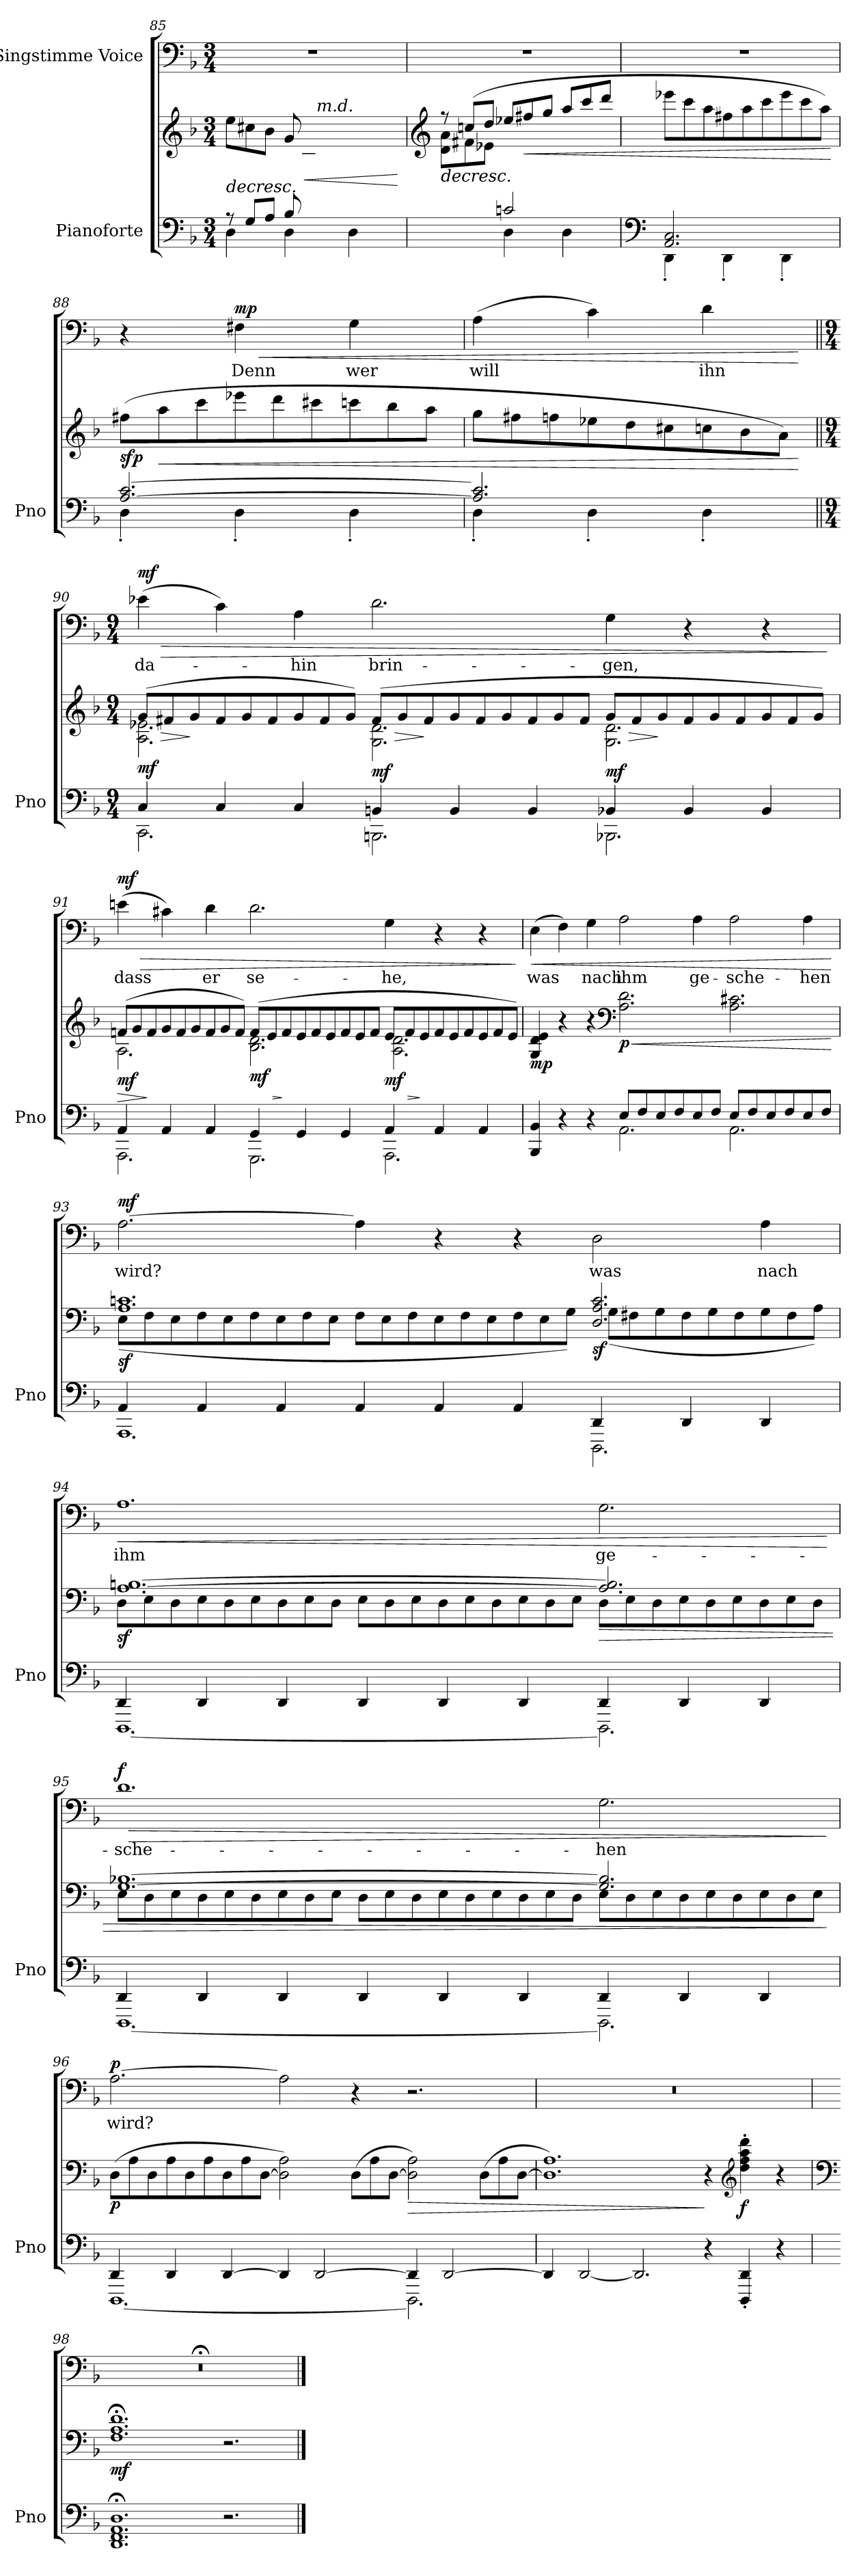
**kern	**kern	**dynam	**kern	**text	**dynam
*part2	*part2	*part2	*part1	*part1	*part1
*staff3	*staff2	*staff2/3	*staff1	*staff1	*staff1
*I"Pianoforte	*	*	*I"Singstimme Voice	*	*
*I'Pno	*	*	*	*	*
*clefF4	*clefG2	*	*clefF4	*	*
*k[b-]	*k[b-]	*	*k[b-]	*	*
*M3/4	*M3/4	*	*M3/4	*	*
*Xtuplet	*Xtuplet	*	*	*	*
=85	=85	=85	=85	=85	=85
*^	*	*	*	*	*
!	!	!	!LO:HP:b	!	!	!
*	*	*^	*	*	*	*
12r	4D\	12ee\L	3ryy	>	2.r	.	.
(>12G/L	.	12cc#X\	.	.	.	.	.
12A/J	.	12b-\J	.	.	.	.	.
12B-/L	4D\	8g/	.	.	.	.	.
!	!	!	!	!LO:HP:b	!	!	!
12%5ryy	.	.	12c#X\	<	.	.	.
!	!	!LO:TX:a:i:t=m.d.	!	!	!	!	!
.	.	8ryy	.	]	.	.	.
.	.	.	12d\	.	.	.	.
.	4D\	4ryy	12e\	.	.	.	.
.	.	.	12f#X\	.	.	.	.
.	.	.	12g\J)	.	.	.	.
*v	*v	*	*	*	*	*	*
*	*v	*v	*	*	*	*
.	.	[	.	.	.
!!LO:LB:g=z
=86	=86	=86	=86	=86	=86
*	*clefG2	*	*	*	*
*^	*^	*	*	*	*
!	!	!	!	!LO:HP:b	!	!	!
4ryy	4ryy	12rff	12d\ 12a\L	>	2.r	.	.
.	.	(>12ccn/L	12f#X\	.	.	.	.
.	.	12dd/J	12e-X\J	.	.	.	.
2cn/	4D\	12ee-X/L	2ryy	.	.	.	.
!	!	!	!	!LO:HP:b	!	!	!
.	.	12ff#X/	.	<	.	.	.
.	.	12gg/J	.	.	.	.	.
.	4D\	12aa/L	.	.	.	.	.
.	.	12ccc/	.	.	.	.	.
.	.	12ddd/J	.	.	.	.	.
*v	*v	*	*	*	*	*	*
*	*v	*v	*	*	*	*
.	.	]	.	.	.
=87	=87	=87	=87	=87	=87
*clefF4	*	*	*	*	*
*^	*	*	*	*	*
2.AA/ 2.C/	4DD'\	12eee-X\L	.	2.r	.	.
.	.	12ccc\	.	.	.	.
.	.	12aa\	.	.	.	.
.	4DD'\	12ff#X\	.	.	.	.
.	.	12aa\	.	.	.	.
.	.	12ccc\	.	.	.	.
.	4DD'\	12eee-\	.	.	.	.
.	.	12ccc\	.	.	.	.
.	.	12aa\J)	.	.	.	.
*v	*v	*	*	*	*	*
.	.	[	.	.	.
=88	=88	=88	=88	=88	=88
*^	*	*	*	*	*
!	!	!	!LO:DY:b	!	!	!
[2.A/ [2.c/	4D'\	(>12ff#X\L	sfp	4r	.	.
!	!	!	!LO:HP:b	!	!	!
.	.	12aa\	<	.	.	.
.	.	12ccc\	.	.	.	.
!	!	!	!	!	!LO:LY:b	!LO:HP:b
!	!	!	!	!	!	!LO:DY:n=1:a
.	4D'\	12eee-X\	.	4F#X\	Denn	< mp
.	.	12ddd\	.	.	.	.
.	.	12ccc#X\	.	.	.	.
!	!	!	!	!	!LO:LY:b	!
.	4D'\	12cccn\	.	4G\	wer	.
.	.	12bb-\	.	.	.	.
.	.	12aa\J	.	.	.	.
=89	=89	=89	=89	=89	=89	=89
!	!	!	!	!	!LO:LY:b	!
2.A/] 2.c/]	4D'\	12gg\L	.	(>4A\	will	.
.	.	12ff#X\	.	.	.	.
.	.	12ffn\	.	.	.	.
.	4D'\	12ee-X\	.	4c\)	.	.
.	.	12dd\	.	.	.	.
.	.	12cc#X\	.	.	.	.
!	!	!	!	!	!LO:LY:b	!
.	4D'\	12ccn\	.	4d\	ihn	.
.	.	12b-\	.	.	.	.
.	.	12a\J)	.	.	.	.
*v	*v	*	*	*	*	*
.	.	[	.	.	[
!!LO:PB:g=z
=90||	=90||	=90||	=90||	=90||	=90||
*M9/4	*M9/4	*	*M9/4	*	*
*^	*	*	*	*	*
!	!	!	!LO:HP:b	!	!LO:LY:b	!LO:HP:b
*	*	*^	*	*	*	*
!	!	!	!	!LO:DY:n=1:b	!	!	!LO:DY:n=1:a
4C/	2.CC\	(>12g/L	2.A\ 2.e-X\	> mf	(>4e-X\	da-	> mf
.	.	12f#X/	.	.	.	.	.
.	.	12g/	.	]	.	.	.
4C/	.	12f#/	.	.	4c\)	.	.
.	.	12g/	.	.	.	.	.
.	.	12f#/	.	.	.	.	.
!	!	!	!	!	!	!LO:LY:b	!
4C/	.	12g/	.	.	4A\	-hin	.
.	.	12f#/	.	.	.	.	.
.	.	12g/J)	.	.	.	.	.
!	!	!	!	!LO:HP:b	!	!LO:LY:b	!
!	!	!	!	!LO:DY:n=2:b	!	!	!
4BBn/	2.BBBn\	(>12f#/L	2.G\ 2.d\	> mf	2.d\	brin-	.
.	.	12g/	.	.	.	.	.
.	.	12f#/	.	]	.	.	.
4BB/	.	12g/	.	.	.	.	.
.	.	12f#/	.	.	.	.	.
.	.	12g/	.	.	.	.	.
4BB/	.	12f#/	.	.	.	.	.
.	.	12g/	.	.	.	.	.
.	.	12f#/J	.	.	.	.	.
!	!	!	!	!LO:HP:b	!	!LO:LY:b	!
!	!	!	!	!LO:DY:n=3:b	!	!	!
4BB-X/	2.BBB-X\	12g/L	2.G\ 2.d\	> mf	4G\	-gen,	.
.	.	12f#/	.	.	.	.	.
.	.	12g/	.	]	.	.	.
4BB-/	.	12f#/	.	.	4r	.	.
.	.	12g/	.	.	.	.	.
.	.	12f#/	.	.	.	.	.
4BB-/	.	12g/	.	.	4r	.	.
.	.	12f#/	.	.	.	.	.
.	.	12g/J)	.	.	.	.	.
*v	*v	*	*	*	*	*	*
*	*v	*v	*	*	*	*
.	.	.	.	.	]
=91	=91	=91	=91	=91	=91
*^	*	*	*	*	*
!	!	!	!LO:HP:b	!	!LO:LY:b	!LO:HP:b
*	*	*^	*	*	*	*
!	!	!	!	!LO:DY:n=1:b	!	!	!LO:DY:n=1:a
4AA/	2.AAA\	(>12fn/L	2.A\	> mf	(>4en\	dass	> mf
.	.	12g/	.	.	.	.	.
.	.	12f/	.	]	.	.	.
4AA/	.	12g/	.	.	4c#X\)	.	.
.	.	12f/	.	.	.	.	.
.	.	12g/	.	.	.	.	.
!	!	!	!	!	!	!LO:LY:b	!
4AA/	.	12f/	.	.	4d\	er	.
.	.	12g/	.	.	.	.	.
.	.	12f/J)	.	.	.	.	.
!	!	!	!	!LO:HP:b	!	!LO:LY:b	!
!	!	!	!	!LO:DY:n=2:b	!	!	!
4GG/	2.GGG\	(>12f/L	2.B-\ 2.d\	> mf	2.d\	se-	.
.	.	12e/	.	.	.	.	.
.	.	12f/	.	]	.	.	.
4GG/	.	12e/	.	.	.	.	.
.	.	12f/	.	.	.	.	.
.	.	12e/	.	.	.	.	.
4GG/	.	12f/	.	.	.	.	.
.	.	12e/	.	.	.	.	.
.	.	12f/J	.	.	.	.	.
!	!	!	!	!LO:HP:b	!	!LO:LY:b	!
!	!	!	!	!LO:DY:n=3:b	!	!	!
4AA/	2.AAA\	12e/L	2.A\ 2.d\	> mf	4G\	-he,	.
.	.	12f/	.	.	.	.	.
.	.	12e/	.	]	.	.	.
4AA/	.	12f/	.	.	4r	.	.
.	.	12e/	.	.	.	.	.
.	.	12f/	.	.	.	.	.
4AA/	.	12e/	.	.	4r	.	.
.	.	12f/	.	.	.	.	.
.	.	12e/J)	.	.	.	.	.
*v	*v	*	*	*	*	*	*
*	*v	*v	*	*	*	*
.	.	.	.	.	]
!!LO:LB:g=z
=92	=92	=92	=92	=92	=92
*^	*	*	*	*	*
!	!	!	!LO:DY:b	!	!LO:LY:b	!LO:HP:b
4BBB-/ 4BB-/	2.ryy	4G/ 4d/ 4e/	mp	(>4E\	was	<
4r	.	4r	.	4F\)	.	.
!	!	!	!	!	!LO:LY:b	!
4r	.	4r	.	4G\	nach	.
*	*	*clefF4	*	*	*	*
!	!	!	!LO:HP:b	!	!LO:LY:b	!
!	!	!	!LO:DY:n=1:b	!	!	!
8E/L	2.AA\	2.A\ 2.d\	< p	2A\	ihm	.
8F/	.	.	.	.	.	.
8E/	.	.	.	.	.	.
8F/	.	.	.	.	.	.
!	!	!	!	!	!LO:LY:b	!
8E/	.	.	.	4A\	ge-	.
8F/J	.	.	.	.	.	.
!	!	!	!	!	!LO:LY:b	!
8E/L	2.AA\	2.A\ 2.c#X\	.	2A\	-sche-	.
8F/	.	.	.	.	.	.
8E/	.	.	.	.	.	.
8F/	.	.	.	.	.	.
!	!	!	!	!	!LO:LY:b	!
8E/	.	.	.	4A\	-hen	.
8F/J	.	.	.	.	.	.
*v	*v	*	*	*	*	*
.	.	[	.	.	[
=93	=93	=93	=93	=93	=93
*^	*^	*	*	*	*
!	!	!	!	!LO:DY:b	!	!LO:LY:b	!LO:DY:a
4AA/	1.AAA	1.A 1.cn	(<12E\L	sf	[2.A\	wird?	mf
.	.	.	12F\	.	.	.	.
.	.	.	12E\	.	.	.	.
4AA/	.	.	12F\	.	.	.	.
.	.	.	12E\	.	.	.	.
.	.	.	12F\	.	.	.	.
4AA/	.	.	12E\	.	.	.	.
.	.	.	12F\	.	.	.	.
.	.	.	12E\J	.	.	.	.
4AA/	.	.	12F\L	.	4A\]	.	.
.	.	.	12E\	.	.	.	.
.	.	.	12F\	.	.	.	.
4AA/	.	.	12E\	.	4r	.	.
.	.	.	12F\	.	.	.	.
.	.	.	12E\	.	.	.	.
4AA/	.	.	12F\	.	4r	.	.
.	.	.	12E\	.	.	.	.
.	.	.	12G\J)	.	.	.	.
!	!	!	!	!LO:DY:b	!	!LO:LY:b	!
4DD/	2.DDD\	2.D/ 2.A/ 2.c/	(<12G\L	sf	2D\	was	.
.	.	.	12F#X\	.	.	.	.
.	.	.	12G\	.	.	.	.
4DD/	.	.	12F#\	.	.	.	.
.	.	.	12G\	.	.	.	.
.	.	.	12F#\	.	.	.	.
!	!	!	!	!	!	!LO:LY:b	!
4DD/	.	.	12G\	.	4A\	nach	.
.	.	.	12F#\	.	.	.	.
.	.	.	12A\J)	.	.	.	.
!!LO:LB:g=z
=94	=94	=94	=94	=94	=94	=94	=94
!	!	!	!	!LO:DY:b	!	!LO:LY:b	!LO:HP:b
4DD/	[1.DDD	[1.A [1.Bn	12D\L	sf	1.A	ihm	<
.	.	.	12E\	.	.	.	.
.	.	.	12D\	.	.	.	.
4DD/	.	.	12E\	.	.	.	.
.	.	.	12D\	.	.	.	.
.	.	.	12E\	.	.	.	.
4DD/	.	.	12D\	.	.	.	.
.	.	.	12E\	.	.	.	.
.	.	.	12D\J	.	.	.	.
4DD/	.	.	12E\L	.	.	.	.
.	.	.	12D\	.	.	.	.
.	.	.	12E\	.	.	.	.
4DD/	.	.	12D\	.	.	.	.
.	.	.	12E\	.	.	.	.
.	.	.	12D\	.	.	.	.
4DD/	.	.	12E\	.	.	.	.
.	.	.	12D\	.	.	.	.
.	.	.	12E\J	.	.	.	.
!	!	!	!	!LO:HP:b	!	!LO:LY:b	!
4DD/	2.DDD\]	2.A/] 2.B/]	12D\L	>	2.G\	ge-	.
.	.	.	12E\	.	.	.	.
.	.	.	12D\	.	.	.	.
4DD/	.	.	12E\	.	.	.	.
.	.	.	12D\	.	.	.	.
.	.	.	12E\	.	.	.	.
4DD/	.	.	12D\	.	.	.	.
.	.	.	12E\	.	.	.	.
.	.	.	12D\J	.	.	.	.
*v	*v	*	*	*	*	*	*
*	*v	*v	*	*	*	*
.	.	.	.	.	[
=95	=95	=95	=95	=95	=95
*^	*^	*	*	*	*
!	!	!	!	!	!	!LO:LY:b	!LO:HP:b
!	!	!	!	!	!	!	!LO:DY:n=1:a
4DD/	[1.DDD	[1.G [1.B-X	12E\L	.	1.d	-sche-	> f
.	.	.	12D\	.	.	.	.
.	.	.	12E\	.	.	.	.
4DD/	.	.	12D\	.	.	.	.
.	.	.	12E\	.	.	.	.
.	.	.	12D\	.	.	.	.
4DD/	.	.	12E\	.	.	.	.
.	.	.	12D\	.	.	.	.
.	.	.	12E\J	.	.	.	.
4DD/	.	.	12D\L	.	.	.	.
.	.	.	12E\	.	.	.	.
.	.	.	12D\	.	.	.	.
4DD/	.	.	12E\	.	.	.	.
.	.	.	12D\	.	.	.	.
.	.	.	12E\	.	.	.	.
4DD/	.	.	12D\	.	.	.	.
.	.	.	12E\	.	.	.	.
.	.	.	12D\J	.	.	.	.
*	*	*	*	*	*MM174	*	*
!	!	!	!	!	!	!LO:LY:b	!
4DD/	2.DDD\]	2.G/] 2.B-/]	12E\L	.	2.G\	-hen	.
.	.	.	12D\	.	.	.	.
.	.	.	12E\	.	.	.	.
4DD/	.	.	12D\	.	.	.	.
.	.	.	12E\	.	.	.	.
.	.	.	12D\	.	.	.	.
4DD/	.	.	12E\	.	.	.	.
.	.	.	12D\	.	.	.	.
.	.	.	12E\J	.	.	.	.
*v	*v	*	*	*	*	*	*
*	*v	*v	*	*	*	*
.	.	]	.	.	]
!!LO:LB:g=z
=96	=96	=96	=96	=96	=96
*	*	*	*MM170	*	*
*^	*	*	*	*	*
!	!	!	!LO:DY:b	!	!LO:LY:b	!LO:DY:a
4DD/	[1.DDD	(>12D\L	p	[2.A\	wird?	p
.	.	12A\	.	.	.	.
.	.	12D\	.	.	.	.
4DD/	.	12A\	.	.	.	.
.	.	12D\	.	.	.	.
.	.	12A\	.	.	.	.
[4DD/	.	12D\	.	.	.	.
.	.	12A\	.	.	.	.
.	.	[12D\J	.	.	.	.
*	*	*	*	*MM164	*	*
4DD/]	.	2D\] 2A\)	.	2A\]	.	.
[2DD/	.	.	.	.	.	.
.	.	(>12D\L	.	4r	.	.
.	.	12A\	.	.	.	.
.	.	[12D\J	.	.	.	.
*	*	*	*	*MM150	*	*
!	!	!	!LO:HP:b	!	!	!
4DD/]	2.DDD\]	2D\] 2A\)	>	2.r	.	.
[2DD/	.	.	.	.	.	.
.	.	(>12D\L	.	.	.	.
.	.	12A\	.	.	.	.
.	.	[12D\J	.	.	.	.
*v	*v	*	*	*	*	*
=97	=97	=97	=97	=97	=97
*	*	*	*^	*	*
4DD/]	1.D] 1.A)	.	4%9r	1..ryy	.	.
[2DD/	.	.	.	.	.	.
2.DD/]	.	.	.	.	.	.
4r	4r	]	.	.	.	.
*	*clefG2	*	*	*	*	*
*	*	*	*MM90	*	*	*
!	!	!LO:DY:b	!	!	!	!
4DDD/' 4DD/'	4dd\' 4ff\' 4aa\' 4ddd\'	f	.	2ryy	.	.
4r	4r	.	.	.	.	.
*	*	*	*v	*v	*	*
=98	=98	=98	=98	=98	=98
*	*clefF4	*	*	*	*
*	*	*	*^	*	*
!	!	!LO:DY:b	!	!	!	!
*	*	*	*v	*v	*	*
1.DD; 1.FF; 1.AA; 1.D;	1.F;< 1.A;< 1.d;<	mf	4%9r;<	.	.
2.r	2.r	.	.	.	.
==	==	==	==	==	==
*-	*-	*-	*-	*-	*-
